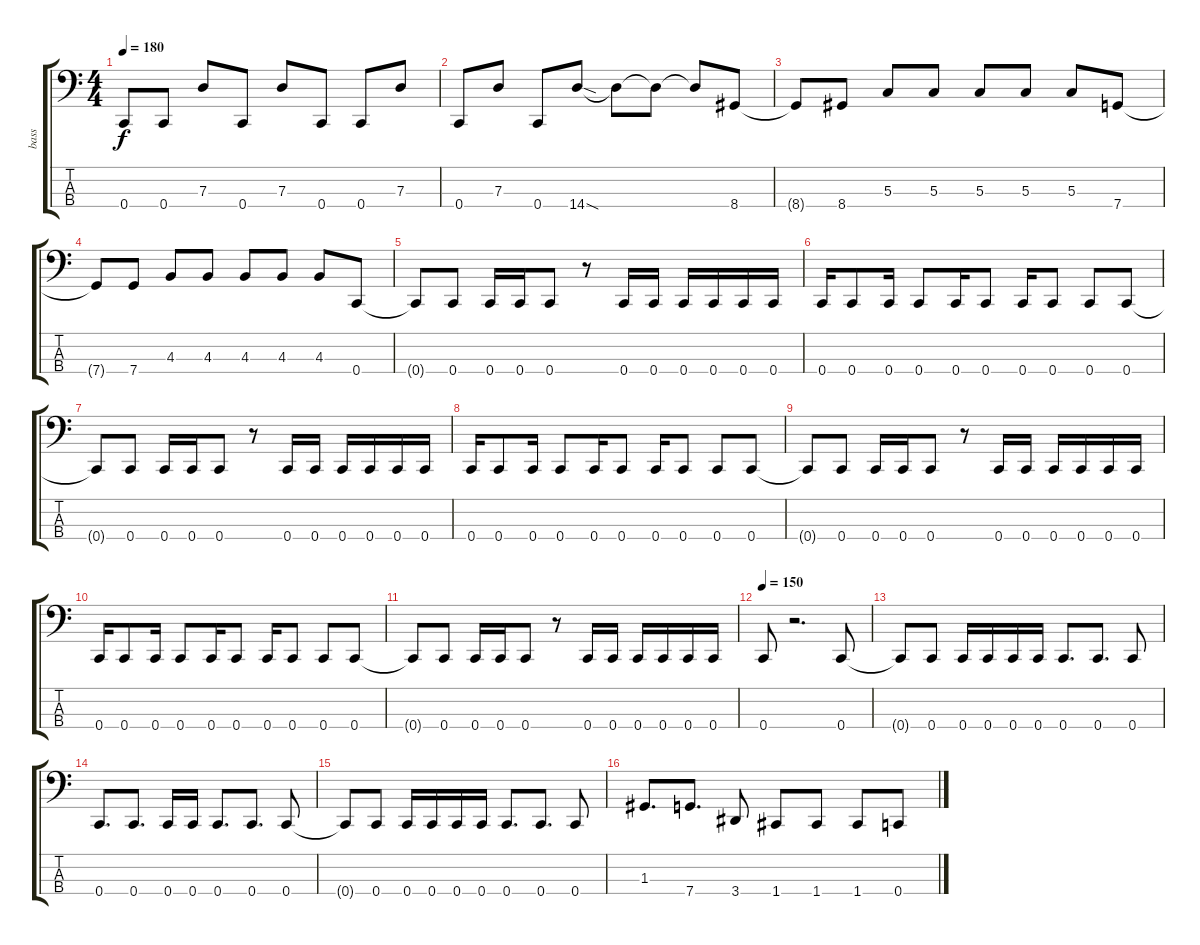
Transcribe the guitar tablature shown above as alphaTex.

\track ("bass" "bass") {instrument electricbasspick}
\staff {score tabs}
\tuning (F2 C2 G1 C1) {hide}
\ts (4 4)
\tempo 180
\clef f4
\ks c
0.4{t}.8{dy f} 0.4.8 7.3.8 0.4.8 7.3.8 0.4.8 0.4.8 7.3.8 |
0.4.8 7.3.8 0.4.8 14.4{sod}.8 14.4{t}.8 14.4{t}.8 14.4{t}.8 8.4.8 |
8.4{t}.8 8.4.8 5.3.8 5.3.8 5.3.8 5.3.8 5.3.8 7.4.8 |
7.4{t}.8 7.4.8 4.3.8 4.3.8 4.3.8 4.3.8 4.3.8 0.4.8 |
0.4{t}.8 0.4.8 0.4.16 0.4.16 0.4.8 r.8 0.4.16 0.4.16 0.4.16 0.4.16 0.4.16 0.4.16 |
0.4.16 0.4.8 0.4.16 0.4.8 0.4.16 0.4.8 0.4.16 0.4.8 0.4.8 0.4.8 |
0.4{t}.8 0.4.8 0.4.16 0.4.16 0.4.8 r.8 0.4.16 0.4.16 0.4.16 0.4.16 0.4.16 0.4.16 |
0.4.16 0.4.8 0.4.16 0.4.8 0.4.16 0.4.8 0.4.16 0.4.8 0.4.8 0.4.8 |
0.4{t}.8 0.4.8 0.4.16 0.4.16 0.4.8 r.8 0.4.16 0.4.16 0.4.16 0.4.16 0.4.16 0.4.16 |
0.4.16 0.4.8 0.4.16 0.4.8 0.4.16 0.4.8 0.4.16 0.4.8 0.4.8 0.4.8 |
0.4{t}.8 0.4.8 0.4.16 0.4.16 0.4.8 r.8 0.4.16 0.4.16 0.4.16 0.4.16 0.4.16 0.4.16 |
\tempo 150
0.4.8 r.2{d} 0.4.8 |
0.4{t}.8 0.4.8 0.4.16 0.4.16 0.4.16 0.4.16 0.4.8{d} 0.4.8{d} 0.4.8 |
0.4.8{d} 0.4.8{d} 0.4.16 0.4.16 0.4.8{d} 0.4.8{d} 0.4.8 |
0.4{t}.8 0.4.8 0.4.16 0.4.16 0.4.16 0.4.16 0.4.8{d} 0.4.8{d} 0.4.8 |
1.3.8{d} 7.4.8{d} 3.4.8 1.4.8 1.4.8 1.4.8 0.4.8
